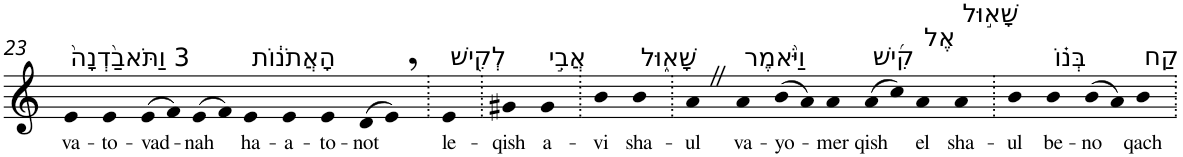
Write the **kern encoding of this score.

**kern	**text
*part1	*part1
*staff1	*staff1
*I"Piano	*
*I'Pno	*
!!LO:PB:g=z
*clefG2	*
*k[]	*
=23	=23
!LO:TX:a:t=3 וַתֹּאבַ֙דְנָה֙	!
!	!LO:LY:b
4e	va-
!	!LO:LY:b
4e	-to-
!	!LO:LY:b
(>8e	-vad-
8f)	.
!	!LO:LY:b
(>8e	-nah
8f)	.
!LO:TX:a:t=הָאֲתֹנ֔וֹת	!
!	!LO:LY:b
4e	ha-
!	!LO:LY:b
4e	-a-
!	!LO:LY:b
4e	-to-
!	!LO:LY:b
(>8d	-not
8e,)	.
=24.	=24.
!LO:TX:a:t=לְקִ֖ישׁ	!
!	!LO:LY:b
4e	le-
=25.	=25.
!	!LO:LY:b
4g#X	-qish
!LO:TX:a:t=אֲבִ֣י	!
!	!LO:LY:b
4g#	a-
=26.	=26.
!	!LO:LY:b
4b	-vi
!LO:TX:a:t=שָׁא֑וּל	!
!	!LO:LY:b
4b	sha-
=27.	=27.
!	!LO:LY:b
4aZ	-ul
!LO:TX:a:t=וַיֹּ֨אמֶר	!
!	!LO:LY:b
4a	va-
!	!LO:LY:b
(>8b	-yo-
8a)	.
!	!LO:LY:b
4a	-mer
!LO:TX:a:t=קִ֜ישׁ	!
!	!LO:LY:b
(>8a	qish
8cc)	.
!LO:TX:a:t=אֶל	!
!	!LO:LY:b
4a	el
!LO:TX:a:t=שָׁא֣וּל	!
!	!LO:LY:b
4a	sha-
=28.	=28.
!	!LO:LY:b
4b	-ul
!LO:TX:a:t=בְּנ֗וֹ	!
!	!LO:LY:b
4b	be-
!	!LO:LY:b
(>8b	-no
8a)	.
!LO:TX:a:t=קַח	!
!	!LO:LY:b
4b	qach
=.	=.
*-	*-
